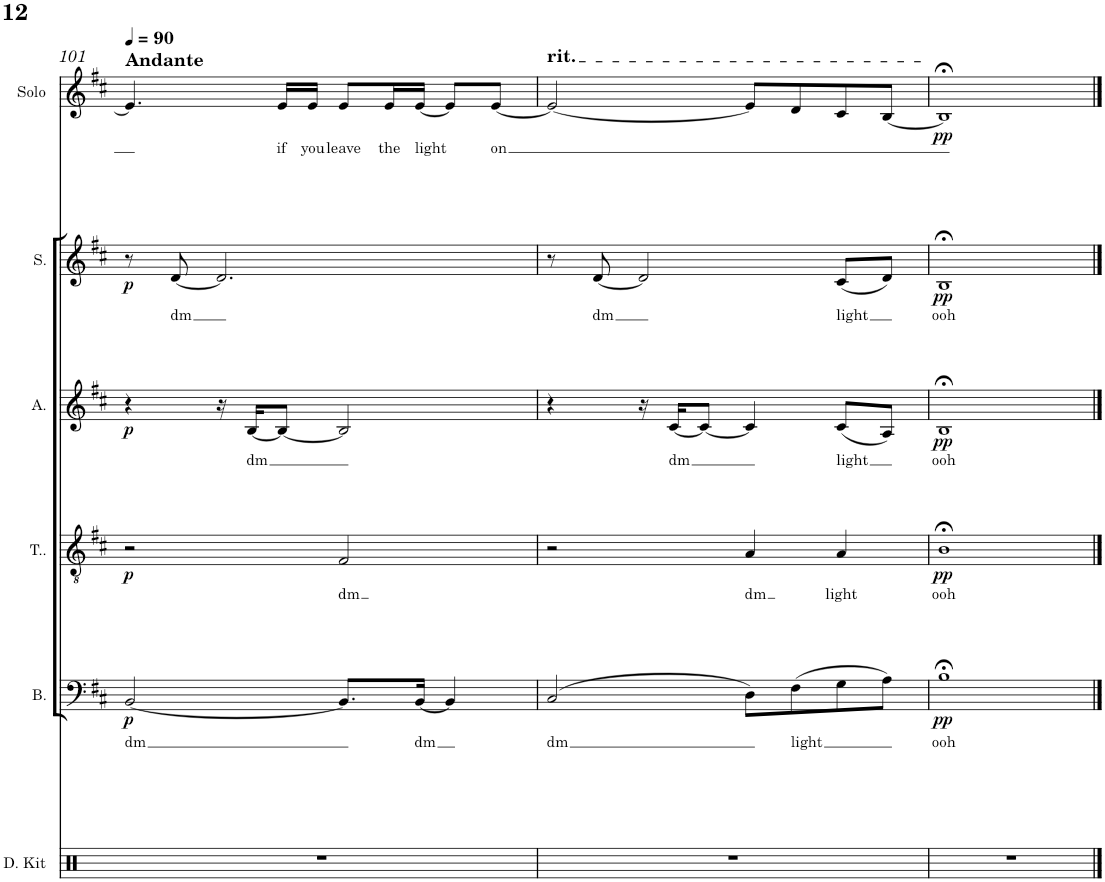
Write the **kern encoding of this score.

**kern	**kern	**text	**dynam	**kern	**text	**dynam	**kern	**text	**dynam	**kern	**text	**dynam	**kern	**text	**dynam
*part6	*part5	*part5	*part5	*part4	*part4	*part4	*part3	*part3	*part3	*part2	*part2	*part2	*part1	*part1	*part1
*staff6	*staff5	*staff5	*staff5	*staff4	*staff4	*staff4	*staff3	*staff3	*staff3	*staff2	*staff2	*staff2	*staff1	*staff1	*staff1
*I"Drum Kit	*I"Bass	*	*	*I"Tenor	*	*	*I"Alto	*	*	*I"Soprano	*	*	*I"Solo	*	*
*I'D. Kit	*I'B.	*	*	*I'T..	*	*	*I'A.	*	*	*I'S.	*	*	*I'Solo	*	*
!!LO:PB:g=z
*clefX	*clefF4	*	*	*clefGv2	*	*	*clefG2	*	*	*clefG2	*	*	*clefG2	*	*
*k[]	*k[f#c#]	*	*	*k[f#c#]	*	*	*k[f#c#]	*	*	*k[f#c#]	*	*	*k[f#c#]	*	*
*M4/4	*M4/4	*	*	*M4/4	*	*	*M4/4	*	*	*M4/4	*	*	*M4/4	*	*
*MM90	*MM90	*	*	*MM90	*	*	*MM90	*	*	*MM90	*	*	*MM90	*	*
=101	=101	=101	=101	=101	=101	=101	=101	=101	=101	=101	=101	=101	=101	=101	=101
!	!	!	!	!	!	!	!	!	!	!	!	!	!LO:TX:a:t=Andante	!	!
!	!	!LO:LY:b	!LO:DY:b	!	!	!LO:DY:b	!	!	!LO:DY:b	!	!	!LO:DY:b	!	!	!
1r	[2BB/	dm	p	2r	.	p	4r	.	p	8r	.	p	4.e/]	.	.
!	!	!	!	!	!	!	!	!	!	!	!LO:LY:b	!	!	!	!
.	.	.	.	.	.	.	.	.	.	[8d/	dm	.	.	.	.
.	.	.	.	.	.	.	16r	.	.	2.d/]	.	.	.	.	.
!	!	!	!	!	!	!	!	!LO:LY:b	!	!	!	!	!	!	!
.	.	.	.	.	.	.	[16B/KL	dm	.	.	.	.	.	.	.
!	!	!	!	!	!	!	!	!	!	!	!	!	!	!LO:LY:b	!
.	.	.	.	.	.	.	8B/J_	.	.	.	.	.	16e/LL	if	.
!	!	!	!	!	!	!	!	!	!	!	!	!	!	!LO:LY:b	!
.	.	.	.	.	.	.	.	.	.	.	.	.	16e/JJ	you	.
!	!	!	!	!	!LO:LY:b	!	!	!	!	!	!	!	!	!LO:LY:b	!
.	8.BB/L]	.	.	2F#/	dm	.	2B/]	.	.	.	.	.	8e/L	leave	.
!	!	!	!	!	!	!	!	!	!	!	!	!	!	!LO:LY:b	!
.	.	.	.	.	.	.	.	.	.	.	.	.	16e/L	the	.
!	!	!LO:LY:b	!	!	!	!	!	!	!	!	!	!	!	!LO:LY:b	!
.	[16BB/Jk	dm	.	.	.	.	.	.	.	.	.	.	[16e/JJ	light	.
.	4BB/]	.	.	.	.	.	.	.	.	.	.	.	8e/L]	.	.
!	!	!	!	!	!	!	!	!	!	!	!	!	!	!LO:LY:b	!
.	.	.	.	.	.	.	.	.	.	.	.	.	[8e/J	on	.
=102	=102	=102	=102	=102	=102	=102	=102	=102	=102	=102	=102	=102	=102	=102	=102
!	!	!	!	!	!	!	!	!	!	!	!	!	!LO:TX:a:t=rit.	!	!
!	!	!LO:LY:b	!	!	!	!	!	!	!	!	!	!	!	!	!
1r	(2C#/	dm	.	2r	.	.	4r	.	.	8r	.	.	2e/_	.	.
!	!	!	!	!	!	!	!	!	!	!	!LO:LY:b	!	!	!	!
.	.	.	.	.	.	.	.	.	.	[8d/	dm	.	.	.	.
.	.	.	.	.	.	.	16r	.	.	2d/]	.	.	.	.	.
!	!	!	!	!	!	!	!	!LO:LY:b	!	!	!	!	!	!	!
.	.	.	.	.	.	.	[16c#/KL	dm	.	.	.	.	.	.	.
.	.	.	.	.	.	.	8c#/J_	.	.	.	.	.	.	.	.
!	!	!	!	!	!LO:LY:b	!	!	!	!	!	!	!	!	!	!
.	8D\L)	.	.	4A/	dm	.	4c#/]	.	.	.	.	.	8e/L]	.	.
!	!	!LO:LY:b	!	!	!	!	!	!	!	!	!	!	!	!	!
.	(8F#\	light	.	.	.	.	.	.	.	.	.	.	8d/	.	.
!	!	!	!	!	!LO:LY:b	!	!	!LO:LY:b	!	!	!LO:LY:b	!	!	!	!
.	8G\	.	.	4A/	light	.	(8c#/L	light	.	(8c#/L	light	.	8c#/	.	.
.	8A\J)	.	.	.	.	.	8A/J)	.	.	8d/J)	.	.	[8B/J	.	.
=103	=103	=103	=103	=103	=103	=103	=103	=103	=103	=103	=103	=103	=103	=103	=103
!	!	!LO:LY:b	!LO:DY:b	!	!LO:LY:b	!LO:DY:b	!	!LO:LY:b	!LO:DY:b	!	!LO:LY:b	!LO:DY:b	!	!	!LO:DY:b
1r	1B;<	ooh	pp	1B;<	ooh	pp	1B;<	ooh	pp	1B;<	ooh	pp	1B;<]	.	pp
==	==	==	==	==	==	==	==	==	==	==	==	==	==	==	==
*-	*-	*-	*-	*-	*-	*-	*-	*-	*-	*-	*-	*-	*-	*-	*-
